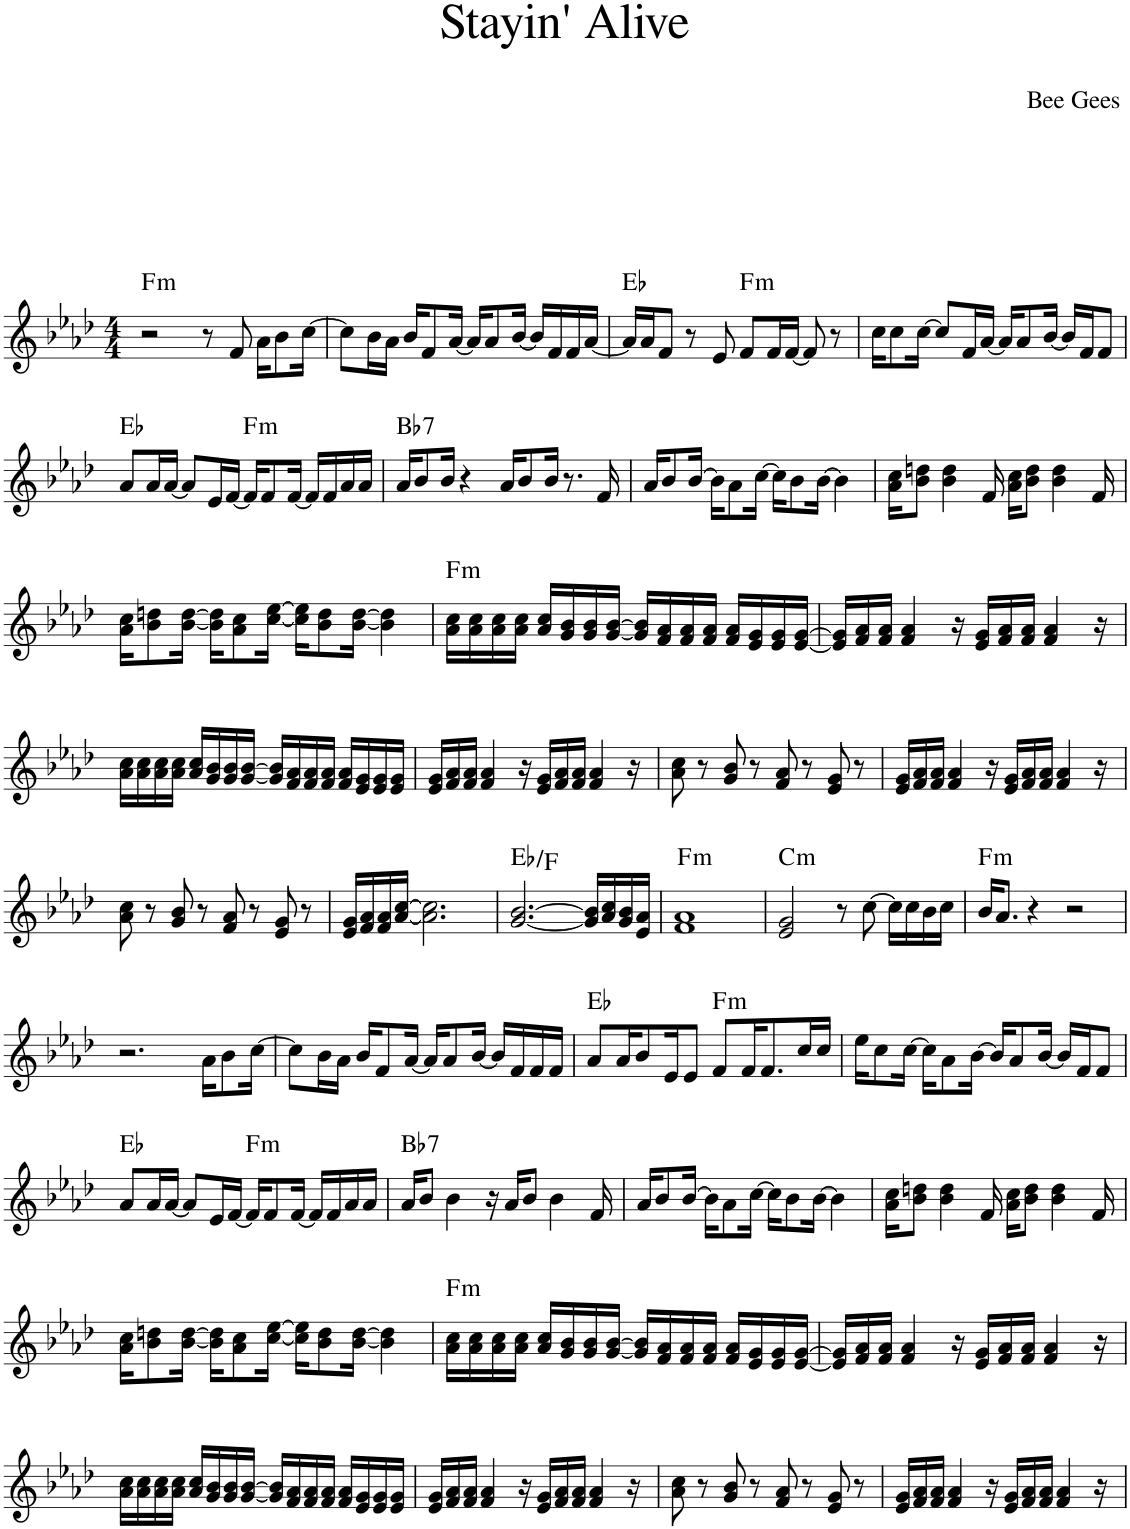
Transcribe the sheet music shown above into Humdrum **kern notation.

**kern	**harte
*part1	*part1
*staff1	*
*I"Piano	*
*I'Pno.	*
*clefG2	*
*k[b-e-a-d-]	*
*M4/4	*
=1	=1
!	!LO:H:kt=m
2r	F:min
8r	.
8f/	.
16a-\KL	.
8b-\	.
[16cc\Jk	.
=2	=2
8cc\L]	.
16b-\L	.
16a-\JJ	.
16b-/KL	.
8f/	.
[16a-/Jk	.
16a-/KL]	.
8a-/	.
[16b-/Jk	.
16b-/LL]	.
16f/	.
16f/	.
[16a-/JJ	.
=3	=3
16a-/LL]	Eb:maj
16a-/J	.
8f/J	.
8r	.
8e-/	.
!	!LO:H:kt=m
8f/L	F:min
16f/L	.
[16f/JJ	.
8f/]	.
8r	.
=4	=4
16cc\KL	.
8cc\	.
[16cc\Jk	.
8cc/L]	.
16f/L	.
[16a-/JJ	.
16a-/KL]	.
8a-/	.
[16b-/Jk	.
16b-/LL]	.
16f/J	.
8f/J	.
!!LO:LB:g=z
=5	=5
8a-/L	Eb:maj
16a-/L	.
[16a-/JJ	.
8a-/L]	.
16e-/L	.
[16f/JJ	.
!	!LO:H:kt=m
16f/KL]	F:min
8f/	.
[16f/Jk	.
16f/LL]	.
16f/	.
16a-/	.
16a-/JJ	.
=6	=6
!	!LO:H:kt=7
16a-/KL	Bb:7
8b-/	.
16b-/Jk	.
4r	.
16a-/KL	.
8b-/	.
16b-/Jk	.
8.r	.
16f/	.
=7	=7
16a-/KL	.
8b-/	.
[16b-/Jk	.
16b-\KL]	.
8a-\	.
[16cc\Jk	.
16cc\KL]	.
8b-\	.
[16b-\Jk	.
4b-\]	.
=8	=8
16a-\ 16cc\KL	.
8b-\ 8ddn\J	.
4b-\ 4dd\	.
16f/	.
16a-\ 16cc\KL	.
8b-\ 8dd\J	.
4b-\ 4dd\	.
16f/	.
!!LO:LB:g=z
=9	=9
16a-\ 16cc\KL	.
8b-\ 8ddn\	.
[16b-\ [16dd\Jk	.
16b-\] 16dd\]KL	.
8a-\ 8cc\	.
[16cc\ [16ee-\Jk	.
16cc\] 16ee-\]KL	.
8b-\ 8dd\	.
[16b-\ [16dd\Jk	.
4b-\] 4dd\]	.
=10	=10
!	!LO:H:kt=m
16a-\ 16cc\LL	F:min
16a-\ 16cc\	.
16a-\ 16cc\	.
16a-\ 16cc\JJ	.
16a-/ 16cc/LL	.
16g/ 16b-/	.
16g/ 16b-/	.
[16g/ [16b-/JJ	.
16g/] 16b-/]LL	.
16f/ 16a-/	.
16f/ 16a-/	.
16f/ 16a-/JJ	.
16f/ 16a-/LL	.
16e-/ 16g/	.
16e-/ 16g/	.
[16e-/ [16g/JJ	.
=11	=11
16e-/] 16g/]LL	.
16f/ 16a-/	.
16f/ 16a-/JJ	.
4f/ 4a-/	.
16r	.
16e-/ 16g/LL	.
16f/ 16a-/	.
16f/ 16a-/JJ	.
4f/ 4a-/	.
16r	.
!!LO:LB:g=z
=12	=12
16a-\ 16cc\LL	.
16a-\ 16cc\	.
16a-\ 16cc\	.
16a-\ 16cc\JJ	.
16a-/ 16cc/LL	.
16g/ 16b-/	.
16g/ 16b-/	.
[16g/ [16b-/JJ	.
16g/] 16b-/]LL	.
16f/ 16a-/	.
16f/ 16a-/	.
16f/ 16a-/JJ	.
16f/ 16a-/LL	.
16e-/ 16g/	.
16e-/ 16g/	.
16e-/ 16g/JJ	.
=13	=13
16e-/ 16g/LL	.
16f/ 16a-/	.
16f/ 16a-/JJ	.
4f/ 4a-/	.
16r	.
16e-/ 16g/LL	.
16f/ 16a-/	.
16f/ 16a-/JJ	.
4f/ 4a-/	.
16r	.
=14	=14
8a-\ 8cc\	.
8r	.
8g/ 8b-/	.
8r	.
8f/ 8a-/	.
8r	.
8e-/ 8g/	.
8r	.
=15	=15
16e-/ 16g/LL	.
16f/ 16a-/	.
16f/ 16a-/JJ	.
4f/ 4a-/	.
16r	.
16e-/ 16g/LL	.
16f/ 16a-/	.
16f/ 16a-/JJ	.
4f/ 4a-/	.
16r	.
!!LO:LB:g=z
=16	=16
8a-\ 8cc\	.
8r	.
8g/ 8b-/	.
8r	.
8f/ 8a-/	.
8r	.
8e-/ 8g/	.
8r	.
=17	=17
16e-/ 16g/LL	.
16f/ 16a-/	.
16f/ 16a-/	.
[16a-/ [16cc/JJ	.
2.a-\] 2.cc\]	.
=18	=18
[2.g/ [2.b-/	Eb:maj/2
16g/] 16b-/]LL	.
16a-/ 16cc/	.
16g/ 16b-/	.
16e-/ 16a-/JJ	.
=19	=19
!	!LO:H:kt=m
1f 1a-	F:min
=20	=20
!	!LO:H:kt=m
2e-/ 2g/	C:min
8r	.
[8cc\	.
16cc\LL]	.
16cc\	.
16b-\	.
16cc\JJ	.
=21	=21
!	!LO:H:kt=m
16b-/KL	F:min
8.a-/J	.
4r	.
2r	.
!!LO:LB:g=z
=22	=22
2.r	.
16a-\KL	.
8b-\	.
[16cc\Jk	.
=23	=23
8cc\L]	.
16b-\L	.
16a-\JJ	.
16b-/KL	.
8f/	.
[16a-/Jk	.
16a-/KL]	.
8a-/	.
[16b-/Jk	.
16b-/LL]	.
16f/	.
16f/	.
16f/JJ	.
=24	=24
8a-/L	Eb:maj
16a-/K	.
8b-/	.
16e-/K	.
8e-/J	.
!	!LO:H:kt=m
8f/L	F:min
16f/K	.
8.f/	.
16cc/L	.
16cc/JJ	.
=25	=25
16ee-\KL	.
8cc\	.
[16cc\Jk	.
16cc\KL]	.
8a-\	.
[16b-\Jk	.
16b-/KL]	.
8a-/	.
[16b-/Jk	.
16b-/LL]	.
16f/J	.
8f/J	.
!!LO:LB:g=z
=26	=26
8a-/L	Eb:maj
16a-/L	.
[16a-/JJ	.
8a-/L]	.
16e-/L	.
[16f/JJ	.
!	!LO:H:kt=m
16f/KL]	F:min
8f/	.
[16f/Jk	.
16f/LL]	.
16f/	.
16a-/	.
16a-/JJ	.
=27	=27
!	!LO:H:kt=7
16a-/KL	Bb:7
8b-/J	.
4b-\	.
16r	.
16a-/KL	.
8b-/J	.
4b-\	.
16f/	.
=28	=28
16a-/KL	.
8b-/	.
[16b-/Jk	.
16b-\KL]	.
8a-\	.
[16cc\Jk	.
16cc\KL]	.
8b-\	.
[16b-\Jk	.
4b-\]	.
=29	=29
16a-\ 16cc\KL	.
8b-\ 8ddn\J	.
4b-\ 4dd\	.
16f/	.
16a-\ 16cc\KL	.
8b-\ 8dd\J	.
4b-\ 4dd\	.
16f/	.
!!LO:LB:g=z
=30	=30
16a-\ 16cc\KL	.
8b-\ 8ddn\	.
[16b-\ [16dd\Jk	.
16b-\] 16dd\]KL	.
8a-\ 8cc\	.
[16cc\ [16ee-\Jk	.
16cc\] 16ee-\]KL	.
8b-\ 8dd\	.
[16b-\ [16dd\Jk	.
4b-\] 4dd\]	.
=31	=31
!	!LO:H:kt=m
16a-\ 16cc\LL	F:min
16a-\ 16cc\	.
16a-\ 16cc\	.
16a-\ 16cc\JJ	.
16a-/ 16cc/LL	.
16g/ 16b-/	.
16g/ 16b-/	.
[16g/ [16b-/JJ	.
16g/] 16b-/]LL	.
16f/ 16a-/	.
16f/ 16a-/	.
16f/ 16a-/JJ	.
16f/ 16a-/LL	.
16e-/ 16g/	.
16e-/ 16g/	.
[16e-/ [16g/JJ	.
=32	=32
16e-/] 16g/]LL	.
16f/ 16a-/	.
16f/ 16a-/JJ	.
4f/ 4a-/	.
16r	.
16e-/ 16g/LL	.
16f/ 16a-/	.
16f/ 16a-/JJ	.
4f/ 4a-/	.
16r	.
!!LO:LB:g=z
=33	=33
16a-\ 16cc\LL	.
16a-\ 16cc\	.
16a-\ 16cc\	.
16a-\ 16cc\JJ	.
16a-/ 16cc/LL	.
16g/ 16b-/	.
16g/ 16b-/	.
[16g/ [16b-/JJ	.
16g/] 16b-/]LL	.
16f/ 16a-/	.
16f/ 16a-/	.
16f/ 16a-/JJ	.
16f/ 16a-/LL	.
16e-/ 16g/	.
16e-/ 16g/	.
16e-/ 16g/JJ	.
=34	=34
16e-/ 16g/LL	.
16f/ 16a-/	.
16f/ 16a-/JJ	.
4f/ 4a-/	.
16r	.
16e-/ 16g/LL	.
16f/ 16a-/	.
16f/ 16a-/JJ	.
4f/ 4a-/	.
16r	.
=35	=35
8a-\ 8cc\	.
8r	.
8g/ 8b-/	.
8r	.
8f/ 8a-/	.
8r	.
8e-/ 8g/	.
8r	.
=36	=36
16e-/ 16g/LL	.
16f/ 16a-/	.
16f/ 16a-/JJ	.
4f/ 4a-/	.
16r	.
16e-/ 16g/LL	.
16f/ 16a-/	.
16f/ 16a-/JJ	.
4f/ 4a-/	.
16r	.
=	=
*-	*-
